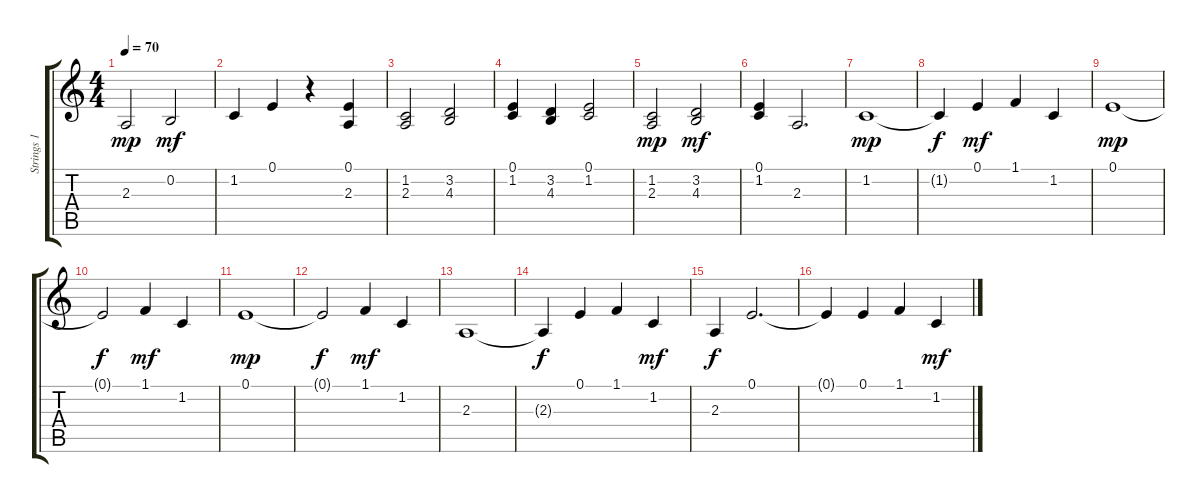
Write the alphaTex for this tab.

\track ("Strings 1" "Strings 1") {instrument stringensemble2}
\staff {score tabs}
\tuning (E4 B3 G3 D3 A2 E2) {hide}
\ts (4 4)
\tempo 70
\clef g2
\ks c
2.3.2{dy mp} 0.2.2{dy mf} |
1.2.4 0.1.4 r.4 (0.1 2.3).4 |
(1.2 2.3).2 (3.2 4.3).2 |
(0.1 1.2).4 (3.2 4.3).4 (0.1 1.2).2 |
(1.2 2.3).2{dy mp} (3.2 4.3).2{dy mf} |
(0.1 1.2).4 2.3.2{d} |
1.2.1{dy mp} |
1.2{t}.4{dy f} 0.1.4{dy mf} 1.1.4 1.2.4 |
0.1.1{dy mp} |
0.1{t}.2{dy f} 1.1.4{dy mf} 1.2.4 |
0.1.1{dy mp} |
0.1{t}.2{dy f} 1.1.4{dy mf} 1.2.4 |
2.3.1 |
2.3{t}.4{dy f} 0.1.4 1.1.4 1.2.4{dy mf} |
2.3.4{dy f} 0.1.2{d} |
0.1{t}.4 0.1.4 1.1.4 1.2.4{dy mf}
